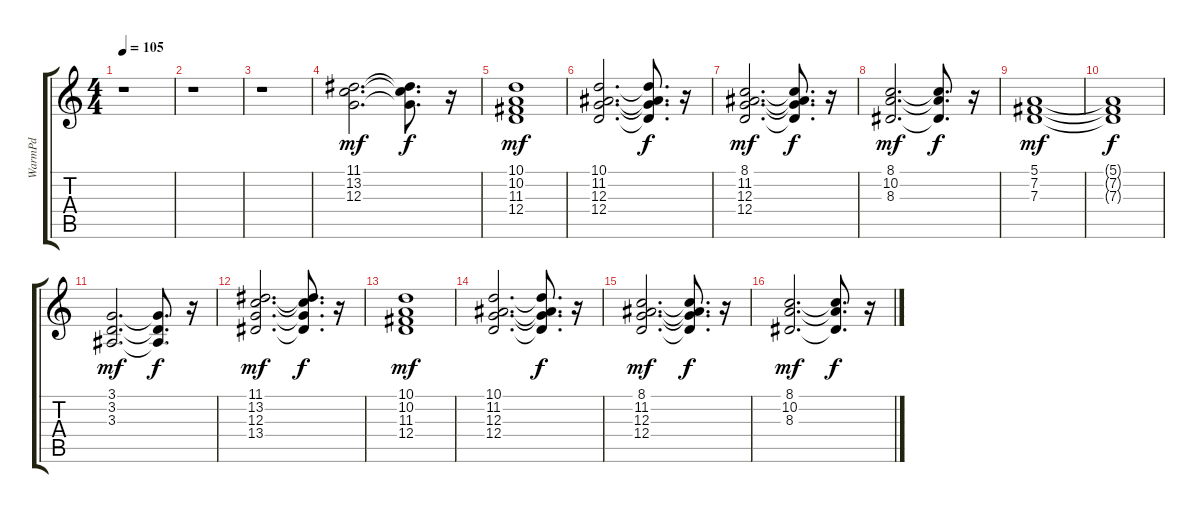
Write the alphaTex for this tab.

\track ("WarmPd" "WarmPd") {instrument pad2warm}
\staff {score tabs}
\tuning (E4 B3 G3 D3 A2 E2) {hide}
\ts (4 4)
\tempo 105
\clef g2
\ks c
r.1{dy f} |
r.1 |
r.1 |
(11.1 13.2 12.3).2{d dy mf} (11.1{t} 13.2{t} 12.3{t}).8{d dy f} r.16 |
(10.1 10.2 11.3 12.4).1{dy mf} |
(10.1 11.2 12.3 12.4).2{d} (10.1{t} 11.2{t} 12.3{t} 12.4{t}).8{d dy f} r.16 |
(8.1 11.2 12.3 12.4).2{d dy mf} (8.1{t} 11.2{t} 12.3{t} 12.4{t}).8{d dy f} r.16 |
(8.1 10.2 8.3).2{d dy mf} (8.1{t} 10.2{t} 8.3{t}).8{d dy f} r.16 |
(5.1 7.2 7.3).1{dy mf} |
(5.1{t} 7.2{t} 7.3{t}).1{dy f} |
(3.1 3.2 3.3).2{d dy mf} (3.1{t} 3.2{t} 3.3{t}).8{d dy f} r.16 |
(11.1 13.2 12.3 13.4).2{d dy mf} (11.1{t} 13.2{t} 12.3{t} 13.4{t}).8{d dy f} r.16 |
(10.1 10.2 11.3 12.4).1{dy mf} |
(10.1 11.2 12.3 12.4).2{d} (10.1{t} 11.2{t} 12.3{t} 12.4{t}).8{d dy f} r.16 |
(8.1 11.2 12.3 12.4).2{d dy mf} (8.1{t} 11.2{t} 12.3{t} 12.4{t}).8{d dy f} r.16 |
(8.1 10.2 8.3).2{d dy mf} (8.1{t} 10.2{t} 8.3{t}).8{d dy f} r.16
